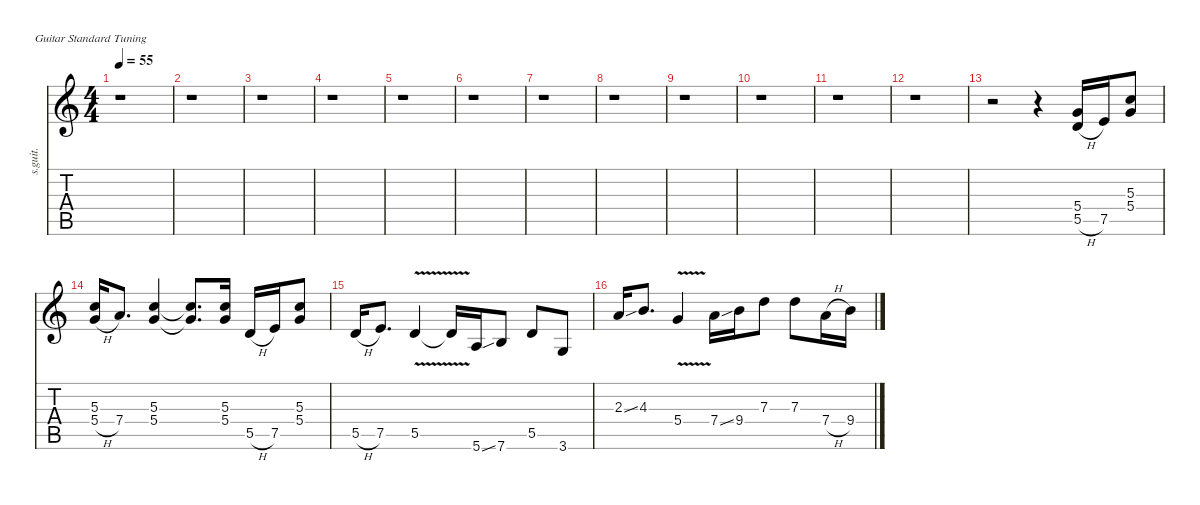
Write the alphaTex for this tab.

\defaultSystemsLayout 4
\hideDynamics
\bracketExtendMode nobrackets
\track ("Guitare 3" "s.guit.") {instrument acousticguitarsteel}
\staff {score tabs}
\tuning (E4 B3 G3 D3 A2 E2)
\ts (4 4)
\tempo 55
\clef g2
\ks c
r.1{dy f} |
r.1 |
r.1 |
r.1 |
r.1 |
r.1 |
r.1 |
r.1 |
r.1 |
r.1 |
r.1 |
r.1 |
r.2 r.4 (5.4 5.5{h}).16 7.5.16 (5.3 5.4).8 |
(5.3 5.4{h}).16 7.4.8{d} (5.3 5.4).4 (5.3{t} 5.4{t}).8{d} (5.3 5.4).16 5.5{h}.16 7.5.16 (5.3 5.4).8 |
5.5{h}.16 7.5.8{d} 5.5{v}.4 5.5{v t}.16 5.6{ss}.16 7.6.8 5.5.8 3.6.8 |
2.3{ss}.16 4.3.8{d} 5.4{v}.4 7.4{ss}.16 9.4.16 7.3.8 7.3.8 7.4{h}.16 9.4.16
